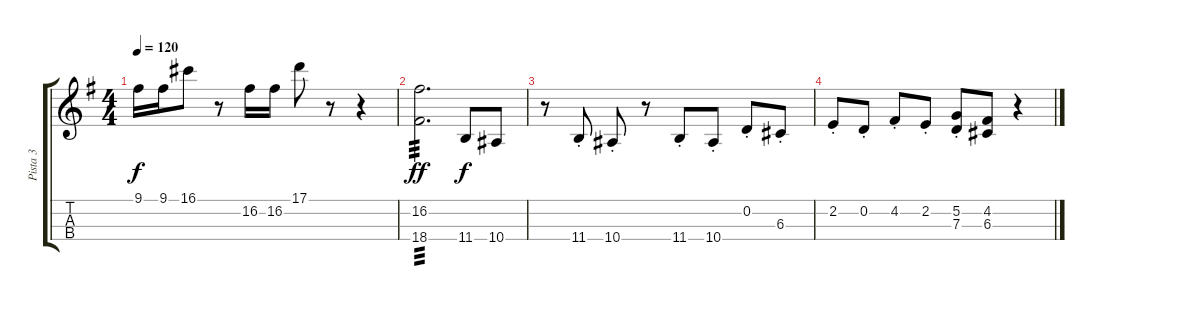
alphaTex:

\track ("Pista 3" "Pista 3") {instrument stringensemble1}
\staff {score tabs}
\tuning (A4 D4 G3 C3) {hide}
\ts (4 4)
\tempo 120
\clef g2
\ks g
9.1.16{dy f} 9.1.16 16.1.8 r.8 16.2.16 16.2.16 17.1.8 r.8 r.4 |
(16.2 18.4).2{d tp 3 dy ff} 11.4.8{dy f} 10.4.8 |
r.8 11.4{st}.8 10.4{st}.8 r.8 11.4{st}.8 10.4{st}.8 0.2{st}.8 6.3{st}.8 |
2.2{st}.8 0.2{st}.8 4.2{st}.8 2.2{st}.8 (5.2{st} 7.3).8 (4.2 6.3).8 r.4
